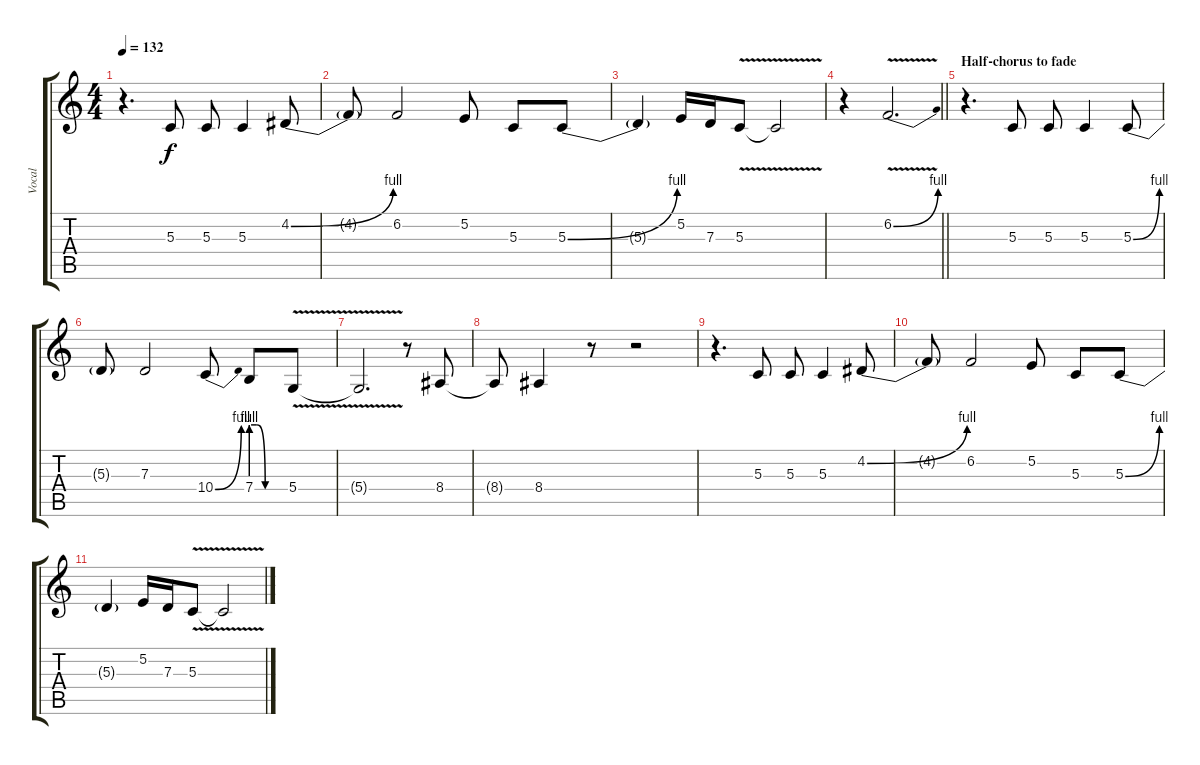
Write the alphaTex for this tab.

\track ("Vocal" "Vocal") {instrument clarinet}
\staff {score tabs}
\tuning (E4 B3 G3 D3 A2 E2) {hide}
\ts (4 4)
\tempo 132
\clef g2
\ks c
r.4{d dy f} 5.3.8 5.3.8 5.3.4 4.2{be (bend 0 0 60 4)}.8 |
4.2{t}.8 6.2.2 5.2.8 5.3.8 5.3{be (bend 0 0 60 4)}.8 |
5.3{t}.4 5.2.16 7.3.16 5.3{v}.8 5.3{t}.2 |
\barLineRight lightlight
r.4 6.2{be (bend 0 0 60 4) v}.2{d} |
\section ("" "Half-chorus to fade")
r.4{d volume 8} 5.3.8 5.3.8 5.3.4 5.3{be (bend 0 0 60 4)}.8 |
5.3{t}.8 7.3.2 10.4{be (bend 0 0 60 4)}.8 7.4{be (custom 0 4 10 4 25 0 40 0 60 0)}.8 5.4{v}.8 |
5.4{t}.2{d} r.8 8.4.8 |
8.4{t}.8 8.4.4 r.8 r.2 |
r.4{d volume 0} 5.3.8 5.3.8 5.3.4 4.2{be (bend 0 0 60 4)}.8 |
4.2{t}.8 6.2.2 5.2.8 5.3.8 5.3{be (bend 0 0 60 4)}.8 |
5.3{t}.4 5.2.16 7.3.16 5.3{v}.8 5.3{t}.2
